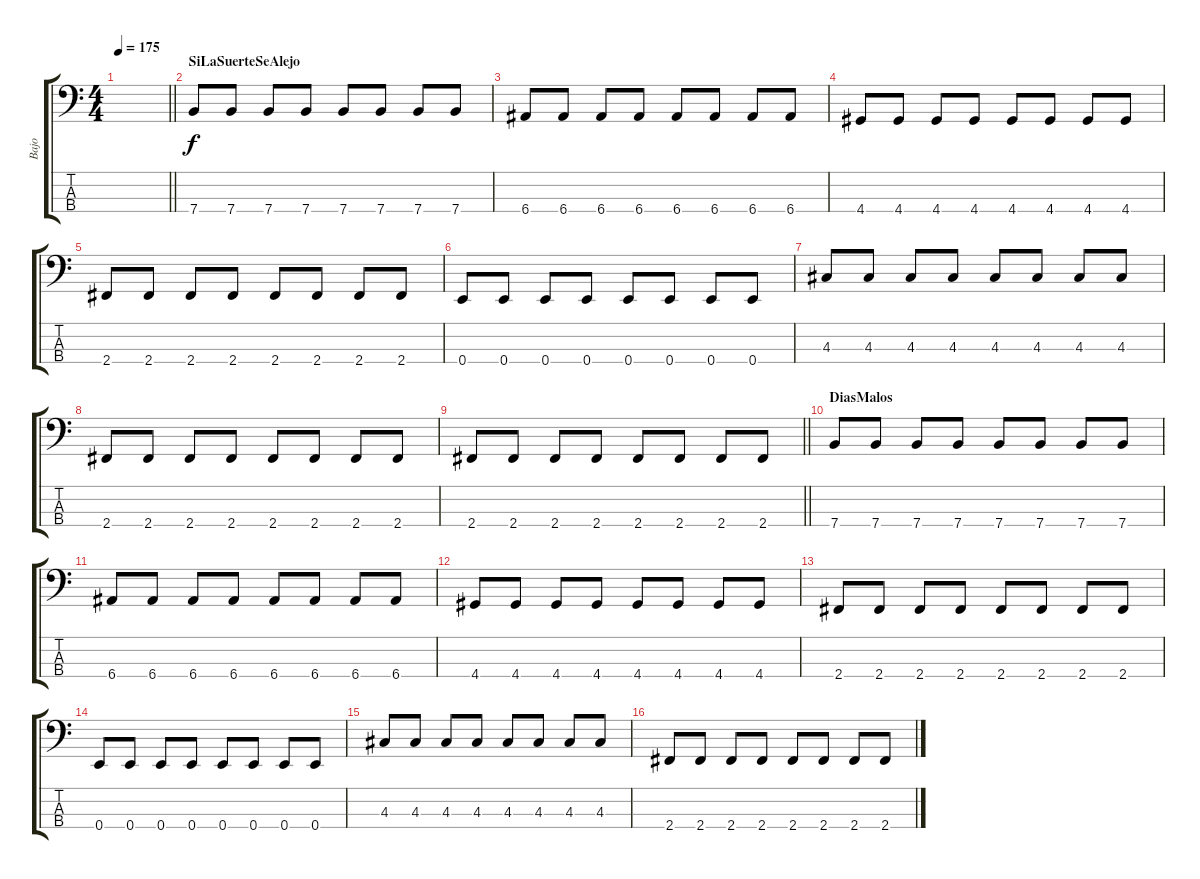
\track ("Bajo" "Bajo") {instrument electricbassfinger}
\staff {score tabs}
\tuning (G2 D2 A1 E1) {hide}
\ts (4 4)
\tempo 175
\clef f4
\barLineRight lightlight
\ks c
|
\section ("" "SiLaSuerteSeAlejo")
7.4.8 7.4.8 7.4.8 7.4.8 7.4.8 7.4.8 7.4.8 7.4.8 |
6.4.8 6.4.8 6.4.8 6.4.8 6.4.8 6.4.8 6.4.8 6.4.8 |
4.4.8 4.4.8 4.4.8 4.4.8 4.4.8 4.4.8 4.4.8 4.4.8 |
2.4.8 2.4.8 2.4.8 2.4.8 2.4.8 2.4.8 2.4.8 2.4.8 |
0.4.8 0.4.8 0.4.8 0.4.8 0.4.8 0.4.8 0.4.8 0.4.8 |
4.3.8 4.3.8 4.3.8 4.3.8 4.3.8 4.3.8 4.3.8 4.3.8 |
2.4.8 2.4.8 2.4.8 2.4.8 2.4.8 2.4.8 2.4.8 2.4.8 |
\barLineRight lightlight
2.4.8 2.4.8 2.4.8 2.4.8 2.4.8 2.4.8 2.4.8 2.4.8 |
\section ("" "DiasMalos")
7.4.8 7.4.8 7.4.8 7.4.8 7.4.8 7.4.8 7.4.8 7.4.8 |
6.4.8 6.4.8 6.4.8 6.4.8 6.4.8 6.4.8 6.4.8 6.4.8 |
4.4.8 4.4.8 4.4.8 4.4.8 4.4.8 4.4.8 4.4.8 4.4.8 |
2.4.8 2.4.8 2.4.8 2.4.8 2.4.8 2.4.8 2.4.8 2.4.8 |
0.4.8 0.4.8 0.4.8 0.4.8 0.4.8 0.4.8 0.4.8 0.4.8 |
4.3.8 4.3.8 4.3.8 4.3.8 4.3.8 4.3.8 4.3.8 4.3.8 |
2.4.8 2.4.8 2.4.8 2.4.8 2.4.8 2.4.8 2.4.8 2.4.8
